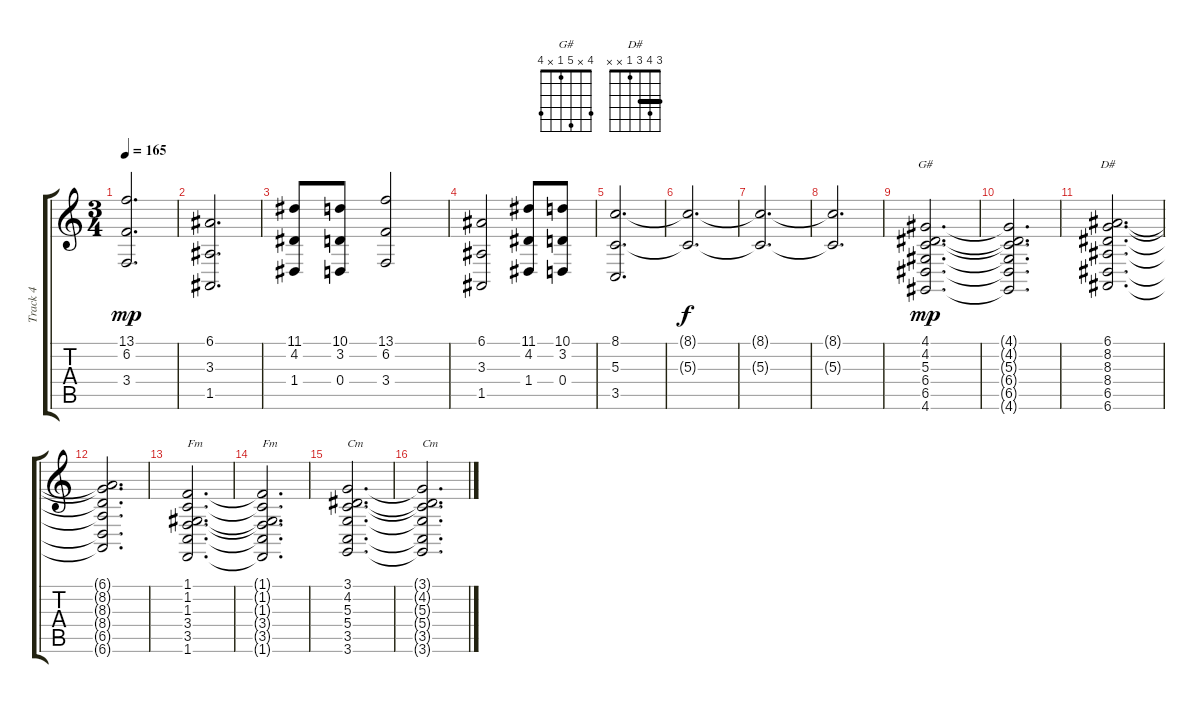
\track ("Track 4" "Track 4") {instrument stringensemble2}
\staff {score tabs}
\tuning (E4 B3 G3 D3 A2 E2) {hide}
\chord ("G#" 4 x 5 1 x 4)
\chord ("D#" 3 4 3 1 x x) {barre 3}
\ts (3 4)
\tempo 165
\clef g2
\ks c
(13.1 6.2 3.4).2{d dy mp} |
(6.1 3.3 1.5).2{d} |
(11.1 4.2 1.4).8 (10.1 3.2 0.4).8 (13.1 6.2 3.4).2 |
(6.1 3.3 1.5).2 (11.1 4.2 1.4).8 (10.1 3.2 0.4).8 |
(8.1 5.3 3.5).2{d} |
(8.1{t} 5.3{t}).2{d dy f} |
(8.1{t} 5.3{t}).2{d} |
(8.1{t} 5.3{t}).2{d} |
(4.1 4.2 5.3 6.4 6.5 4.6).2{d ch "G#" dy mp} |
(4.1{t} 4.2{t} 5.3{t} 6.4{t} 6.5{t} 4.6{t}).2{d} |
(6.1 8.2 8.3 8.4 6.5 6.6).2{d ch "D#"} |
(6.1{t} 8.2{t} 8.3{t} 8.4{t} 6.5{t} 6.6{t}).2{d} |
(1.1 1.2 1.3 3.4 3.5 1.6).2{d txt "Fm"} |
(1.1{t} 1.2{t} 1.3{t} 3.4{t} 3.5{t} 1.6{t}).2{d txt "Fm"} |
(3.1 4.2 5.3 5.4 3.5 3.6).2{d txt "Cm"} |
(3.1{t} 4.2{t} 5.3{t} 5.4{t} 3.5{t} 3.6{t}).2{d txt "Cm"}
